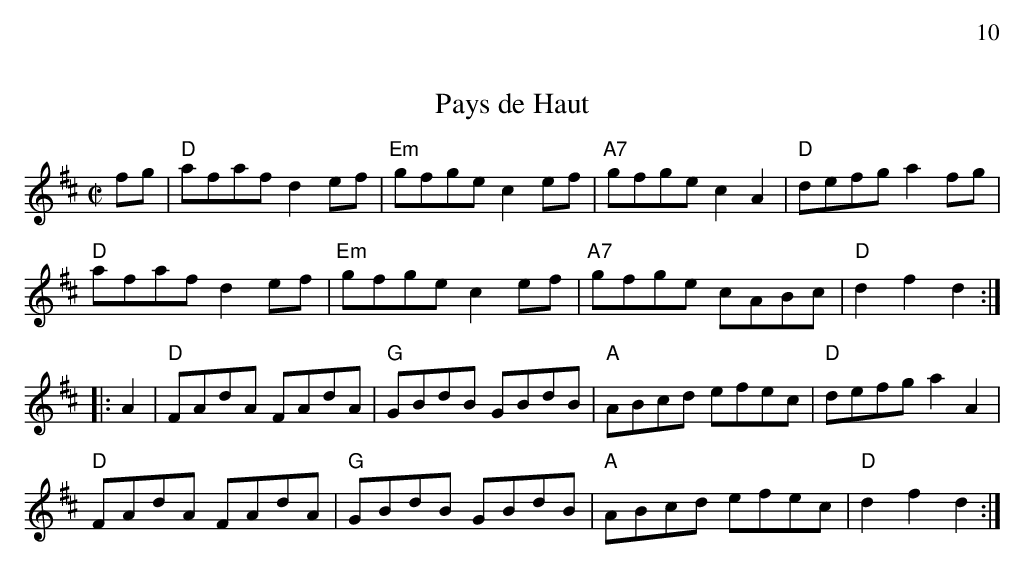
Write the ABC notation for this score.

X:1
%%begintext right
%%10
%%endtext
T:Pays de Haut
M:C|
K: D
fg| "D"afaf d2ef| "Em"gfge c2ef| "A7"gfge c2A2| "D"defg a2fg|
"D"afaf d2ef| "Em"gfge c2ef| "A7"gfge cABc| "D"d2f2 d2 :|
|:A2| "D"FAdA FAdA| "G"GBdB GBdB| "A"ABcd efec| "D"defg a2A2|
"D"FAdA FAdA| "G"GBdB GBdB| "A"ABcd efec| "D"d2f2 d2 :|
